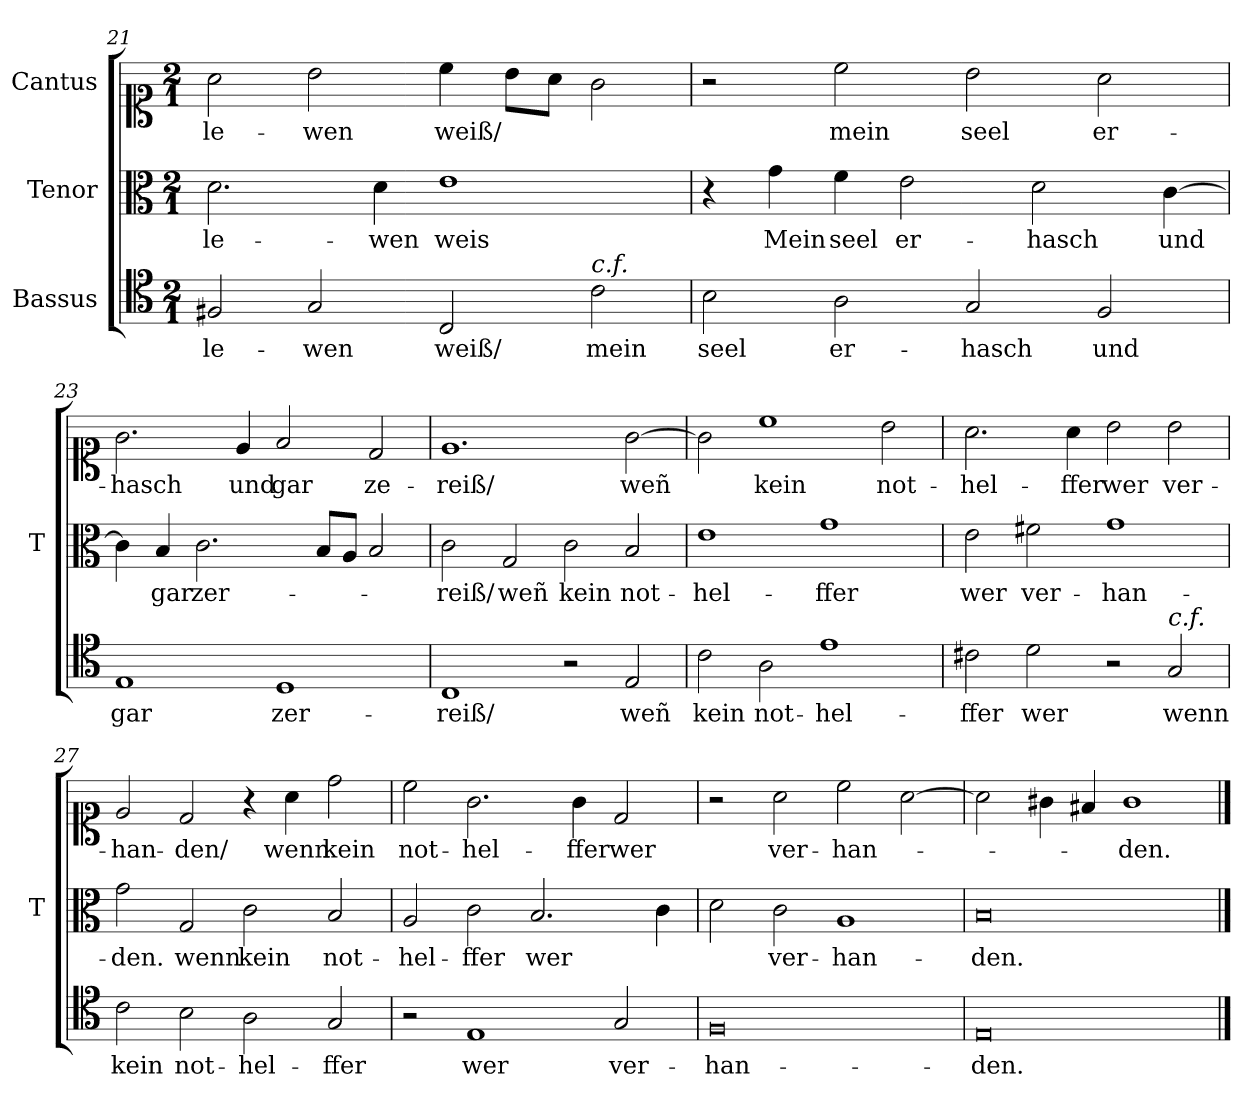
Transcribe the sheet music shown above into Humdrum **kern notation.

**kern	**text	**kern	**text	**kern	**text
*part3	*part3	*part2	*part2	*part1	*part1
*staff3	*staff3	*staff2	*staff2	*staff1	*staff1
*I"Bassus	*	*I"Tenor	*	*I"Cantus	*
*	*	*I'T	*	*	*
*clefC4	*	*clefC3	*	*clefC1	*
*k[]	*	*k[]	*	*k[]	*
*E:phr	*	*E:phr	*	*E:phr	*
*M2/1	*	*M2/1	*	*M2/1	*
=21	=21	=21	=21	=21	=21
2F#X	le-	2.d	le-	2a	le-
2G	-wen	.	.	2b	-wen
.	.	4d	-wen	.	.
2C	weiß/	1e	weis	4cc	weiß/
.	.	.	.	8b\L	.
.	.	.	.	8a\J	.
!LO:TX:a:i:t=c.f.	!	!	!	!	!
2c	mein	.	.	2g	.
=22	=22	=22	=22	=22	=22
2B	seel	4r	.	2r	.
.	.	4g	Mein	.	.
2A	er-	4f	seel	2cc	mein
.	.	2e	er-	.	.
2G	-hasch	.	.	2b	seel
.	.	2d	-hasch	.	.
2F	und	.	.	2a	er-
.	.	[4c	und	.	.
=23	=23	=23	=23	=23	=23
1E	gar	4c]	.	2.g	-hasch
.	.	4B	gar	.	.
.	.	2.c	zer-	.	.
.	.	.	.	4e	und
1D	zer-	.	.	2f	gar
.	.	8B/L	.	.	.
.	.	8A/J	.	.	.
.	.	2B	.	2d	ze-
=24	=24	=24	=24	=24	=24
1C	-reiß/	2c	-reiß/	1.e	-reiß/
.	.	2G	weñ	.	.
2r	.	2c	kein	.	.
2E	weñ	2B	not-	[2g	weñ
=25	=25	=25	=25	=25	=25
2c	kein	1e	-hel-	2g]	.
2A	not-	.	.	1cc	kein
1e	-hel-	1g	-ffer	.	.
.	.	.	.	2b	not-
=26	=26	=26	=26	=26	=26
2c#X	-ffer	2e	wer	2.a	-hel-
2d	wer	2f#X	ver-	.	.
.	.	.	.	4a	-ffer
2r	.	1g	-han-	2b	wer
!LO:TX:a:i:t=c.f.	!	!	!	!	!
2G	wenn	.	.	2b	ver-
=27	=27	=27	=27	=27	=27
2c	kein	2g	-den.	2e	-han-
!	!	!	!LO:LY:i	!	!
2B	not-	2G	wenn	2d	-den/
!	!	!	!LO:LY:i	!	!
2A	-hel-	2c	kein	4r	.
.	.	.	.	4a	wenn
!	!	!	!LO:LY:i	!	!
2G	-ffer	2B	not-	2dd	kein
=28	=28	=28	=28	=28	=28
!	!	!	!LO:LY:i	!	!
2r	.	2A	-hel-	2cc	not-
!	!	!	!LO:LY:i	!	!
1E	wer	2c	-ffer	2.g	-hel-
!	!	!	!LO:LY:i	!	!
.	.	2.B	wer	.	.
.	.	.	.	4g	-ffer
2G	ver-	.	.	2d	wer
.	.	4c	.	.	.
=29	=29	=29	=29	=29	=29
0F	-han-	2di	.	2r	.
!	!	!	!LO:LY:i	!	!
.	.	2ci	ver-	2a	ver-
!	!	!	!LO:LY:i	!	!
.	.	1Ai	-han-	2cc	-han-
.	.	.	.	[2a	.
=30	=30	=30	=30	=30	=30
!	!	!	!LO:LY:i	!	!
0E	-den.	0Bi	-den.	2a]	.
.	.	.	.	4g#X	.
.	.	.	.	4f#X	.
.	.	.	.	1g#	-den.
==	==	==	==	==	==
*-	*-	*-	*-	*-	*-
